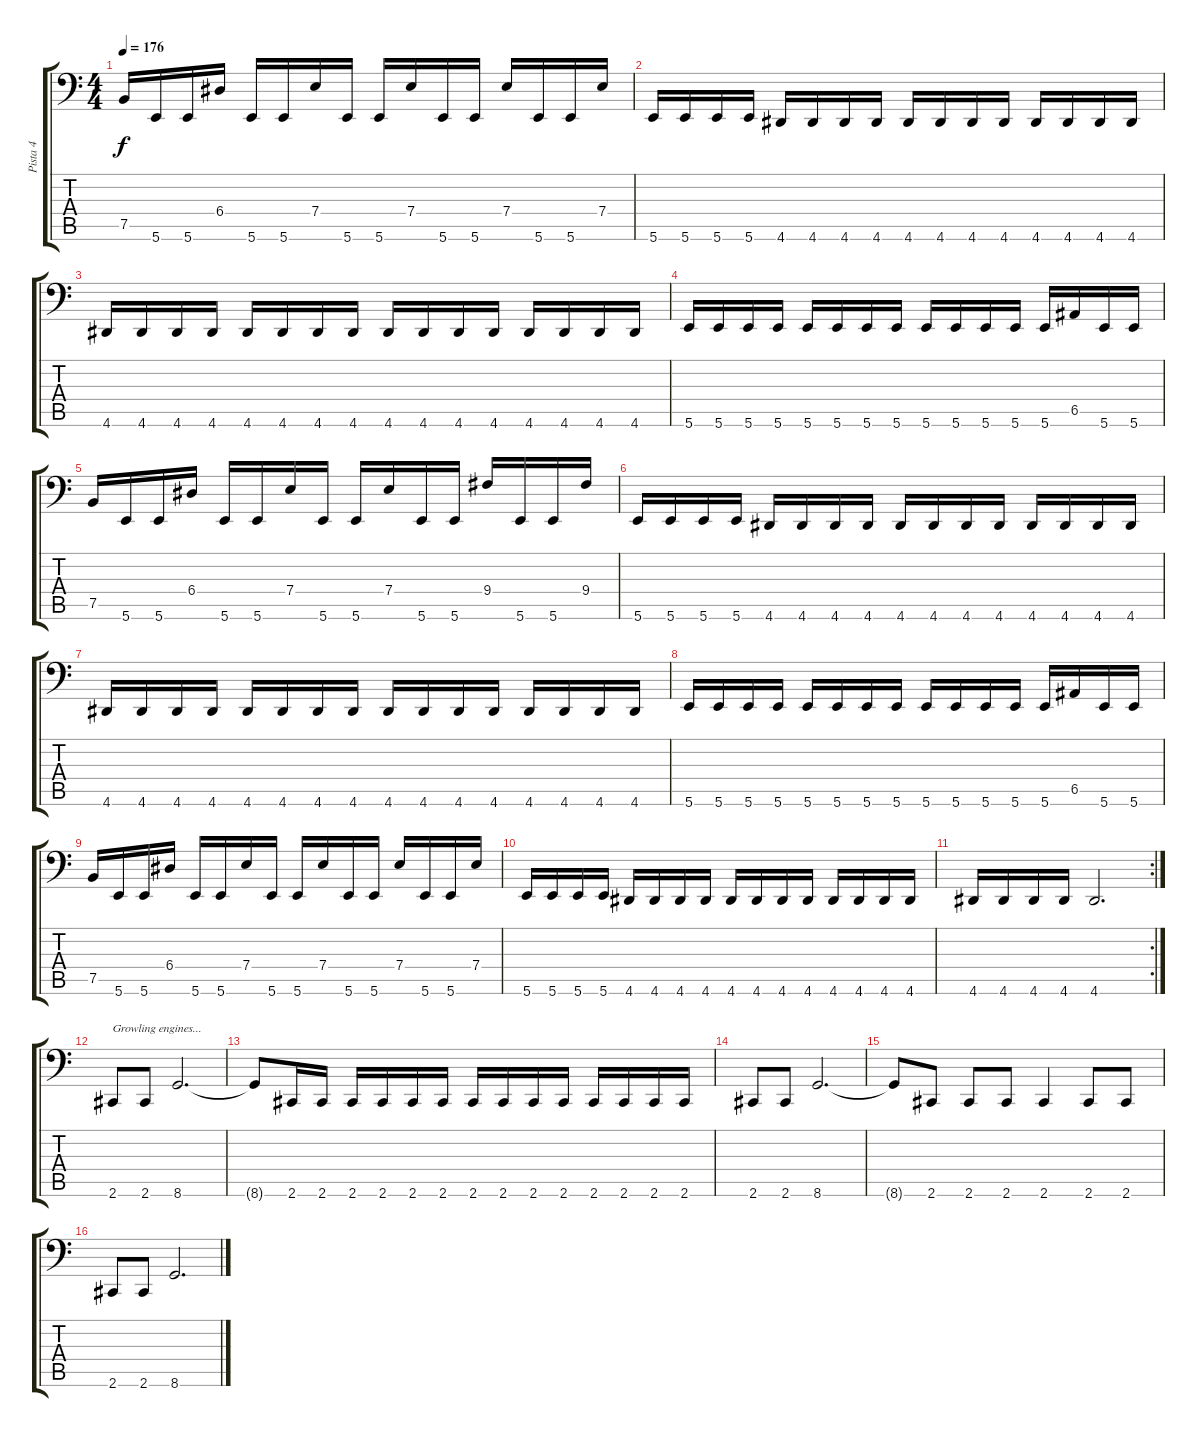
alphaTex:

\track ("Pista 4" "Pista 4") {instrument slapbass2}
\staff {score tabs}
\tuning (C3 G2 D2 A1 E1 B0) {hide}
\ts (4 4)
\tempo 176
\clef f4
\ks c
7.5.16{dy f} 5.6.16 5.6.16 6.4.16 5.6.16 5.6.16 7.4.16 5.6.16 5.6.16 7.4.16 5.6.16 5.6.16 7.4.16 5.6.16 5.6.16 7.4.16 |
5.6.16 5.6.16 5.6.16 5.6.16 4.6.16 4.6.16 4.6.16 4.6.16 4.6.16 4.6.16 4.6.16 4.6.16 4.6.16 4.6.16 4.6.16 4.6.16 |
4.6.16 4.6.16 4.6.16 4.6.16 4.6.16 4.6.16 4.6.16 4.6.16 4.6.16 4.6.16 4.6.16 4.6.16 4.6.16 4.6.16 4.6.16 4.6.16 |
5.6.16 5.6.16 5.6.16 5.6.16 5.6.16 5.6.16 5.6.16 5.6.16 5.6.16 5.6.16 5.6.16 5.6.16 5.6.16 6.5.16 5.6.16 5.6.16 |
7.5.16 5.6.16 5.6.16 6.4.16 5.6.16 5.6.16 7.4.16 5.6.16 5.6.16 7.4.16 5.6.16 5.6.16 9.4.16 5.6.16 5.6.16 9.4.16 |
5.6.16 5.6.16 5.6.16 5.6.16 4.6.16 4.6.16 4.6.16 4.6.16 4.6.16 4.6.16 4.6.16 4.6.16 4.6.16 4.6.16 4.6.16 4.6.16 |
4.6.16 4.6.16 4.6.16 4.6.16 4.6.16 4.6.16 4.6.16 4.6.16 4.6.16 4.6.16 4.6.16 4.6.16 4.6.16 4.6.16 4.6.16 4.6.16 |
5.6.16 5.6.16 5.6.16 5.6.16 5.6.16 5.6.16 5.6.16 5.6.16 5.6.16 5.6.16 5.6.16 5.6.16 5.6.16 6.5.16 5.6.16 5.6.16 |
7.5.16 5.6.16 5.6.16 6.4.16 5.6.16 5.6.16 7.4.16 5.6.16 5.6.16 7.4.16 5.6.16 5.6.16 7.4.16 5.6.16 5.6.16 7.4.16 |
5.6.16 5.6.16 5.6.16 5.6.16 4.6.16 4.6.16 4.6.16 4.6.16 4.6.16 4.6.16 4.6.16 4.6.16 4.6.16 4.6.16 4.6.16 4.6.16 |
\rc 2
4.6.16 4.6.16 4.6.16 4.6.16 4.6.2{d} |
2.6.8{txt "Growling engines..."} 2.6.8 8.6.2{d} |
8.6{t}.8 2.6.16 2.6.16 2.6.16 2.6.16 2.6.16 2.6.16 2.6.16 2.6.16 2.6.16 2.6.16 2.6.16 2.6.16 2.6.16 2.6.16 |
2.6.8 2.6.8 8.6.2{d} |
8.6{t}.8 2.6.8 2.6.8 2.6.8 2.6.4 2.6.8 2.6.8 |
2.6.8 2.6.8 8.6.2{d}
